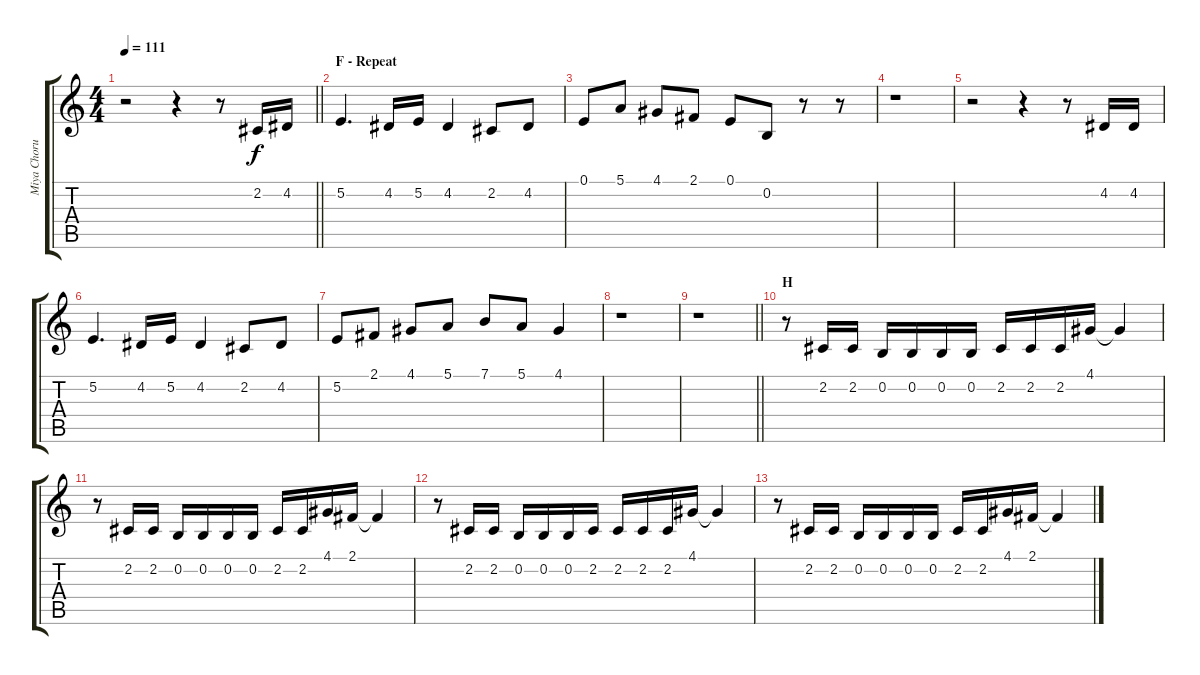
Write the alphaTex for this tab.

\track ("Miya Chorus" "Miya Choru") {instrument baritonesax}
\staff {score tabs}
\tuning (E4 B3 G3 D3 A2 E2) {hide}
\ts (4 4)
\tempo 111
\clef g2
\barLineRight lightlight
\ks c
r.2{dy f} r.4 r.8 2.2.16 4.2.16 |
\section ("" "F - Repeat")
5.2.4{d} 4.2.16 5.2.16 4.2.4 2.2.8 4.2.8 |
0.1.8 5.1.8 4.1.8 2.1.8 0.1.8 0.2.8 r.8 r.8 |
r.1 |
r.2 r.4 r.8 4.2.16 4.2.16 |
5.2.4{d} 4.2.16 5.2.16 4.2.4 2.2.8 4.2.8 |
5.2.8 2.1.8 4.1.8 5.1.8 7.1.8 5.1.8 4.1.4 |
r.1 |
\barLineRight lightlight
r.1 |
\section ("" "H")
r.8 2.2.16 2.2.16 0.2.16 0.2.16 0.2.16 0.2.16 2.2.16 2.2.16 2.2.16 4.1.16 4.1{t}.4 |
r.8 2.2.16 2.2.16 0.2.16 0.2.16 0.2.16 0.2.16 2.2.16 2.2.16 4.1.16 2.1.16 2.1{t}.4 |
r.8 2.2.16 2.2.16 0.2.16 0.2.16 0.2.16 2.2.16 2.2.16 2.2.16 2.2.16 4.1.16 4.1{t}.4 |
r.8 2.2.16 2.2.16 0.2.16 0.2.16 0.2.16 0.2.16 2.2.16 2.2.16 4.1.16 2.1.16 2.1{t}.4
